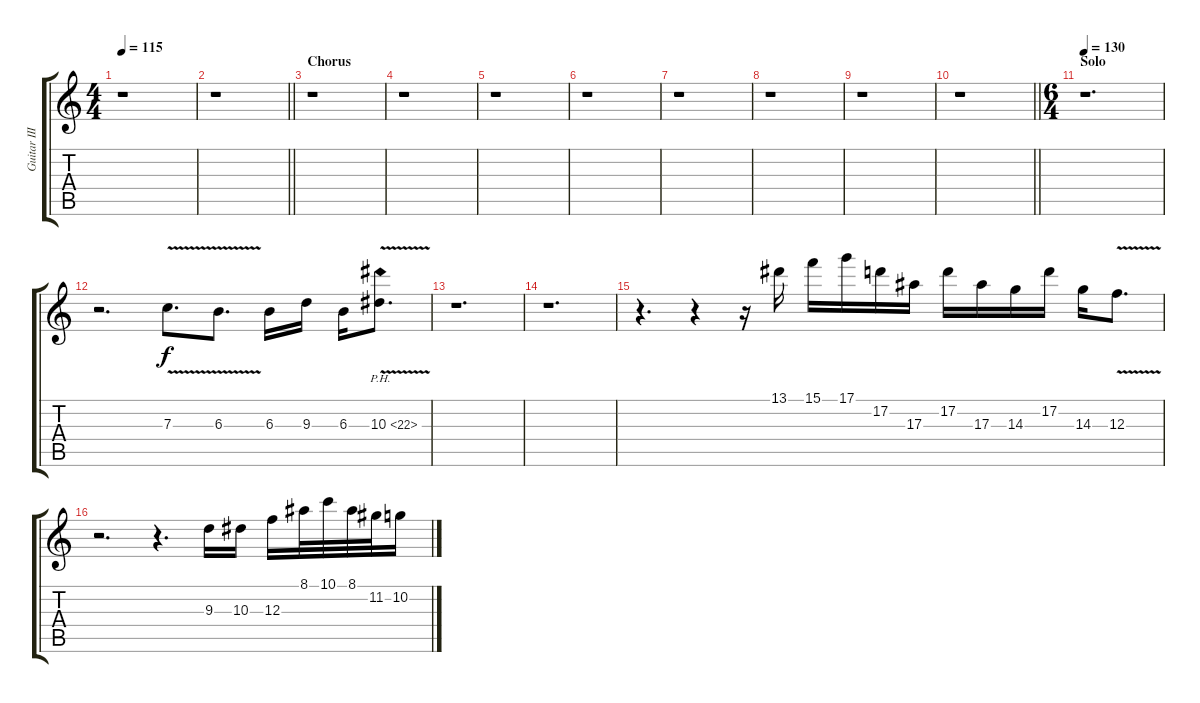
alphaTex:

\track ("Guitar III" "Guitar III") {mute instrument distortionguitar}
\staff {score tabs}
\tuning (D4 A3 F3 C3 G2 C2) {hide}
\ts (4 4)
\tempo 115
\clef g2
\ks c
r.1{dy f} |
\barLineRight lightlight
r.1 |
\section ("" "Chorus")
r.1 |
r.1 |
r.1 |
r.1 |
r.1 |
r.1 |
r.1 |
\barLineRight lightlight
r.1 |
\ts (6 4)
\section ("" "Solo")
\tempo 130
r.1{d} |
r.2{d} 7.3{v}.8{d} 6.3{v}.8{d} 6.3.16 9.3.16 6.3.16 10.3{ph 12 v}.8{d} |
r.1{d} |
r.1{d} |
r.4{d} r.4 r.16 13.1.16 15.1.16 17.1.16 17.2.16 17.3.16 17.2.16 17.3.16 14.3.16 17.2.16 14.3.16 12.3{v}.8{d} |
r.2{d} r.4{d} 9.3.16 10.3.16 12.3.16 8.1.32 10.1.32 8.1.32 11.2.32 10.2.16
